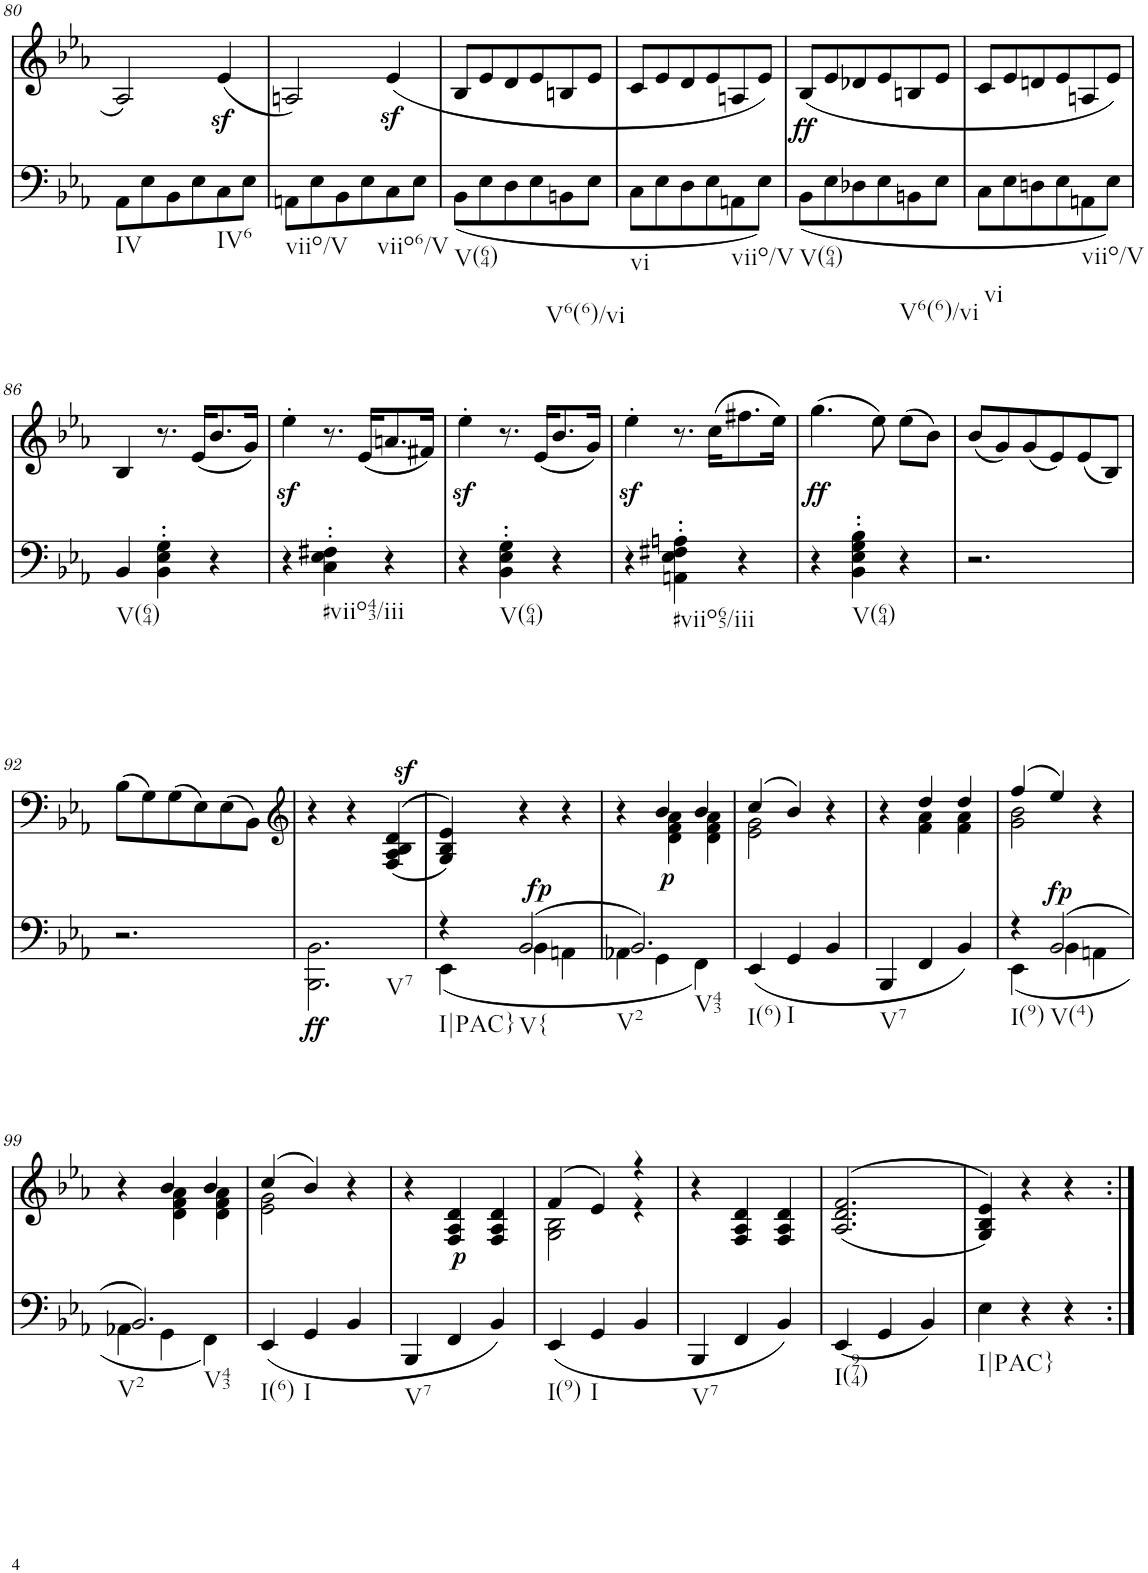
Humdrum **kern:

**kern	**dynam	**kern	**dynam
*part2	*part2	*part1	*part1
*staff2	*staff2	*staff1	*staff1
*I"piano	*	*I"piano	*
*I'Pno	*	*I'Pno	*
!!LO:PB:g=z
*clefF4	*	*clefG2	*
*k[b-e-a-]	*	*k[b-e-a-]	*
*c:	*	*c:	*
*M3/4	*	*M3/4	*
=80	=80	=80	=80
!LO:TX:b:t=IV	!	!	!
8AA-\L	.	2A-/	.
8E-\	.	.	.
8BB-\	.	.	.
8E-\	.	.	.
!LO:TX:b:t=IV6	!	!	!
8C\	.	(4e-z</	.
8E-\J	.	.	.
=81	=81	=81	=81
!LO:TX:b:t=viio/V	!	!	!
8AAn\L	.	2An/)	.
8E-\	.	.	.
8BB-\	.	.	.
8E-\	.	.	.
!LO:TX:b:t=viio6/V	!	!	!
8C\	.	(<4e-z</	.
8E-\J	.	.	.
=82	=82	=82	=82
!LO:TX:b:t=V(64)	!	!	!
(<8BB-\L	.	8B-/L	.
8E-\	.	8e-/	.
8D\	.	8d/	.
8E-\	.	8e-/	.
!LO:TX:b:t=V6(6)/vi	!	!	!
8BBn\	.	8Bn/	.
8E-\J	.	8e-/J	.
=83	=83	=83	=83
!LO:TX:b:t=vi	!	!	!
8C\L	.	8c/L	.
8E-\	.	8e-/	.
8D\	.	8d/	.
8E-\	.	8e-/	.
!LO:TX:b:t=viio/V	!	!	!
8AAn\	.	8An/	.
8E-\J)	.	8e-/J)	.
=84	=84	=84	=84
!LO:TX:b:t=V(64)	!	!	!
(<8BB-\L	.	(8B-/L	.
!	!LO:DY:a	!	!
8E-\	ff	8e-/	.
8D-X\	.	8d-X/	.
8E-\	.	8e-/	.
!LO:TX:b:t=V6(6)/vi	!	!	!
8BBn\	.	8Bn/	.
8E-\J	.	8e-/J	.
=85	=85	=85	=85
!LO:TX:b:t=vi	!	!	!
8C\L	.	8c/L	.
8E-\	.	8e-/	.
8Dn\	.	8dn/	.
8E-\	.	8e-/	.
!LO:TX:b:t=viio/V	!	!	!
8AAn\	.	8An/	.
8E-\J)	.	8e-/J)	.
!!LO:LB:g=z
=86	=86	=86	=86
!LO:TX:b:t=V(64)	!	!	!
4BB-/	.	4B-/	.
4BB-\' 4E-\' 4G\'	.	8.r	.
.	.	(16e-/KL	.
4r	.	8.b-/	.
.	.	16g/Jk)	.
=87	=87	=87	=87
4r	.	4ee-z<'\	.
!LO:TX:b:t=#viio43/iii	!	!	!
4C\' 4E-\' 4F#X\'	.	8.r	.
.	.	(16e-/KL	.
4r	.	8.an/	.
.	.	16f#X/Jk)	.
=88	=88	=88	=88
4r	.	4ee-z<'\	.
!LO:TX:b:t=V(64)	!	!	!
4BB-\' 4E-\' 4G\'	.	8.r	.
.	.	(16e-/KL	.
4r	.	8.b-/	.
.	.	16g/Jk)	.
=89	=89	=89	=89
4r	.	4ee-z<'\	.
!LO:TX:b:t=#viio65/iii	!	!	!
4AAn\' 4E-\' 4F#X\' 4An\'	.	8.r	.
.	.	(16cc\KL	.
4r	.	8.ff#X\	.
.	.	16ee-\Jk)	.
=90	=90	=90	=90
!	!	!	!LO:DY:b
4r	.	(4.gg\	ff
!LO:TX:b:t=V(64)	!	!	!
4BB-\' 4E-\' 4G\' 4B-\'	.	.	.
.	.	8ee-\)	.
4r	.	(8ee-\L	.
.	.	8b-\J)	.
=91	=91	=91	=91
2.r	.	(8b-/L	.
.	.	8g/)	.
.	.	(8g/	.
.	.	8e-/)	.
.	.	(8e-/	.
.	.	8B-/J)	.
!!LO:LB:g=z
=92	=92	=92	=92
2.r	.	(8B-\L	.
.	.	8G\)	.
.	.	(8G\	.
.	.	8E-\)	.
.	.	(8E-\	.
.	.	8BB-\J)	.
=93	=93	=93	=93
*	*	*clefG2	*
!LO:TX:b:t=V7	!	!	!
!	!LO:DY:b	!	!
2.BBB-\ 2.BB-\	ff	4r	.
.	.	4r	.
.	.	(>(4F/z> 4A-/z> 4B-/z> 4d/z>	.
=94	=94	=94	=94
*^	*	*	*
!LO:TX:b:t=I|PAC}	!	!	!	!
4r	(4EE-\	.	4G/ 4B-/ 4e-/))	.
!LO:TX:b:t=V{	!	!	!	!
!	!	!LO:DY:a	!	!
(2BB-/	4BB-\	fp	4r	.
.	4AAn\	.	4r	.
=95	=95	=95	=95	=95
*	*	*	*^	*
!LO:TX:b:t=V2	!	!	!	!	!
!LO:TX:b:t=V43	!	!	!	!	!
2.BB-/)	4AA-X\	.	4r	4ryy	.
!	!	!LO:DY:a	!	!	!
.	4GG\	p	4b-/	4d\ 4f\ 4a-\	.
.	4FF\)	.	4b-/	4d\ 4f\ 4a-\	.
=96	=96	=96	=96	=96	=96
!LO:TX:b:t=I(6)	!	!	!	!	!
*v	*v	*	*	*	*
(4EE-/	.	(4cc/	2e-\ 2g\	.
!LO:TX:b:t=I	!	!	!	!
4GG/	.	4b-/)	.	.
4BB-/	.	4r	4ryy	.
=97	=97	=97	=97	=97
!LO:TX:b:t=V7	!	!	!	!
4BBB-/	.	4r	4ryy	.
4FF/	.	4dd/	4f\ 4a-\	.
4BB-/)	.	4dd/	4f\ 4a-\	.
=98	=98	=98	=98	=98
*^	*	*	*	*
!LO:TX:b:t=I(9)	!	!	!	!	!
4r	(4EE-\	.	(4ff/	2g\ 2b-\	.
!LO:TX:b:t=V(4)	!	!	!	!	!
!	!	!LO:DY:a	!	!	!
(2BB-/	4BB-\	fp	4ee-/)	.	.
.	4AAn\	.	4r	4ryy	.
!!LO:LB:g=z	!!
=99	=99	=99	=99	=99	=99
!LO:TX:b:t=V2	!	!	!	!	!
!LO:TX:b:t=V43	!	!	!	!	!
2.BB-/)	4AA-X\	.	4r	4ryy	.
.	4GG\	.	4b-/	4d\ 4f\ 4a-\	.
.	4FF\)	.	4b-/	4d\ 4f\ 4a-\	.
=100	=100	=100	=100	=100	=100
!LO:TX:b:t=I(6)	!	!	!	!	!
*v	*v	*	*	*	*
(<4EE-/	.	(4cc/	2e-\ 2g\	.
!LO:TX:b:t=I	!	!	!	!
4GG/	.	4b-/)	.	.
4BB-/	.	4r	4ryy	.
=101	=101	=101	=101	=101
!LO:TX:b:t=V7	!	!	!	!
*	*	*v	*v	*
4BBB-/	.	4r	.
!	!LO:DY:a	!	!
4FF/	p	4F/ 4A-/ 4d/	.
4BB-/)	.	4F/ 4A-/ 4d/	.
=102	=102	=102	=102
*	*	*^	*
!LO:TX:b:t=I(9)	!	!	!	!
(4EE-/	.	(4f/	2G\ 2B-\	.
!LO:TX:b:t=I	!	!	!	!
4GG/	.	4e-/)	.	.
4BB-/	.	4r	4r	.
=103	=103	=103	=103	=103
!LO:TX:b:t=V7	!	!	!	!
*	*	*v	*v	*
4BBB-/	.	4r	.
4FF/	.	4F/ 4A-/ 4d/	.
4BB-/)	.	4F/ 4A-/ 4d/	.
=104	=104	=104	=104
!LO:TX:b:t=I(974)	!	!	!
(4EE-/	.	((>2.A-/ 2.d/ 2.f/	.
4GG/	.	.	.
4BB-/)	.	.	.
=105	=105	=105	=105
!LO:TX:b:t=I|PAC}	!	!	!
4E-\	.	4G/ 4B-/ 4e-/))	.
4r	.	4r	.
4r	.	4r	.
=:|!	=:|!	=:|!	=:|!
*-	*-	*-	*-
